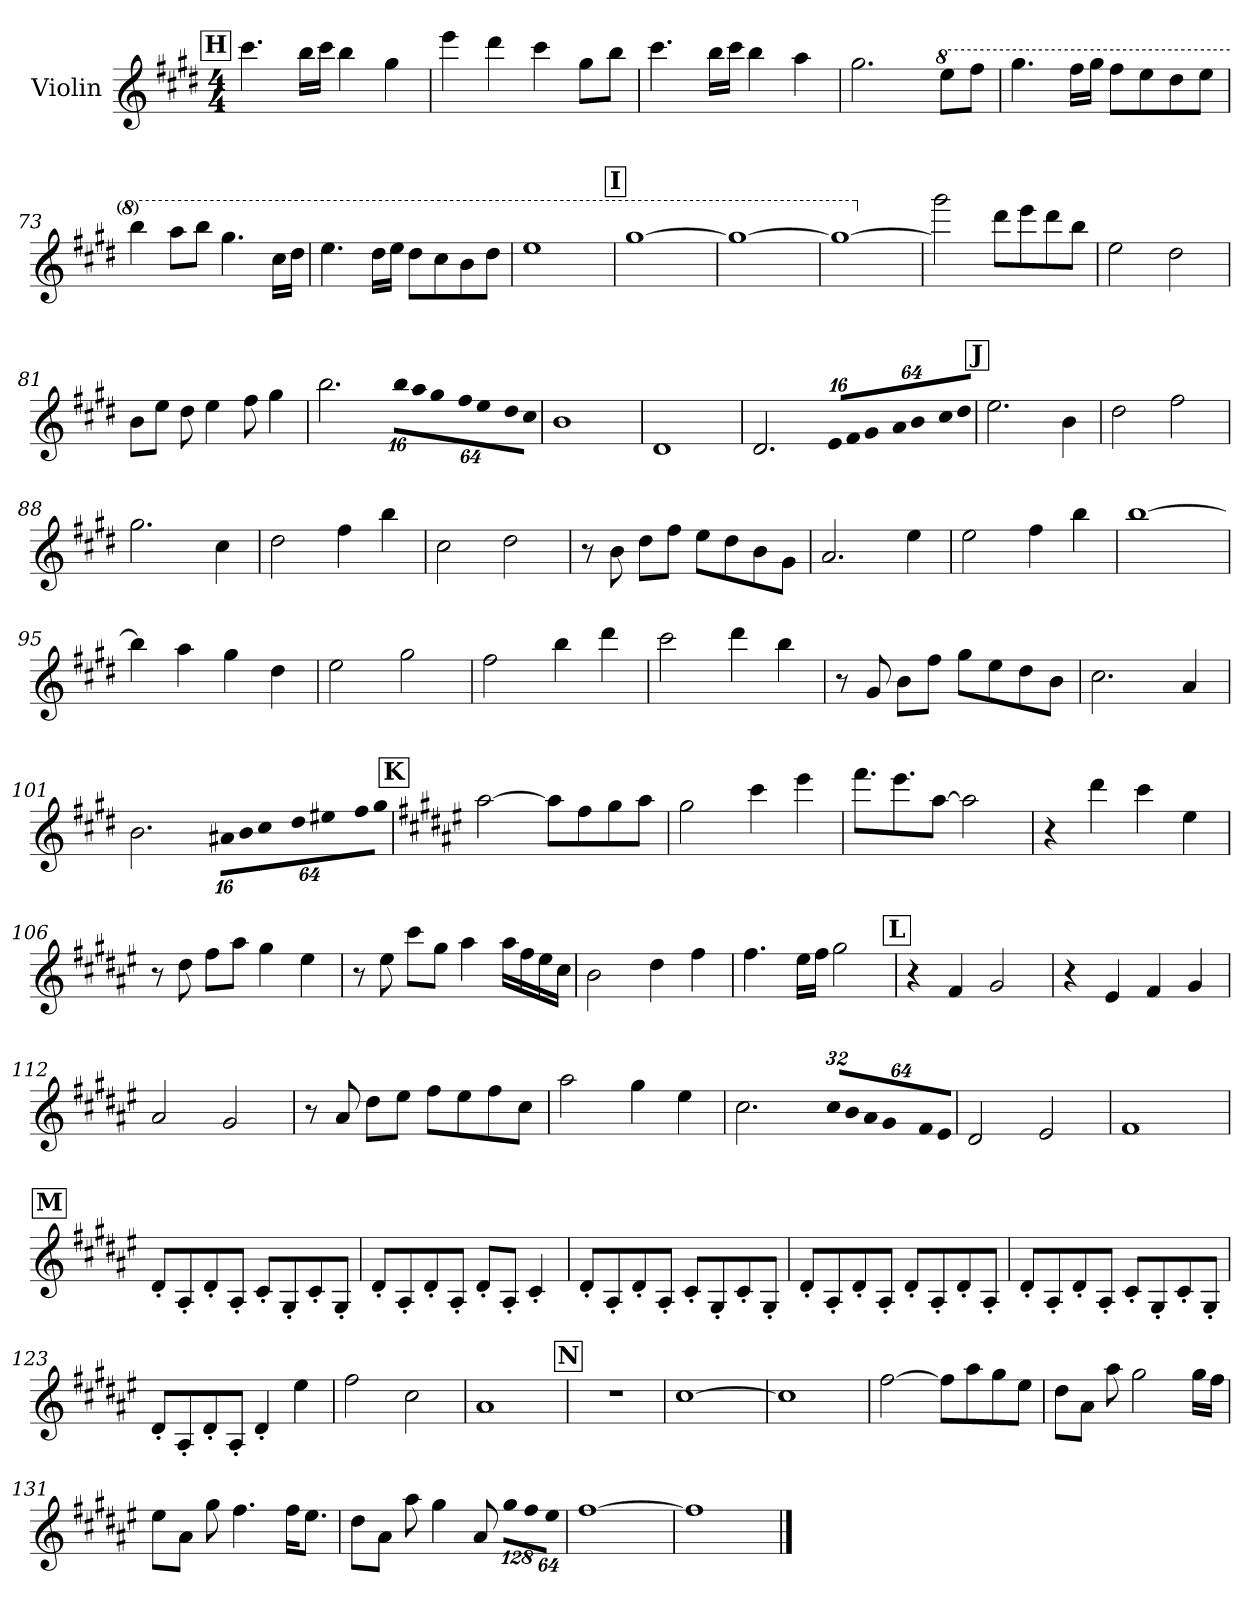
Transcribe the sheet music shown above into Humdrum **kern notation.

**kern
*part1
*staff1
*I"Violin
*I'Vln.
*clefG2
*k[f#c#g#d#]
*E:
*M4/4
!!LO:REH:place=s1:color=#000000:enc=box:fs=13.9518:t=H
=68
4.ccc#i\
16bbi\LL
16ccc#i\JJ
4bbi\
4gg#i\
=69
4eeei\
4ddd#i\
4ccc#i\
8gg#i\L
8bbi\J
=70
4.ccc#i\
16bbi\LL
16ccc#i\JJ
4bbi\
4aai\
!!LO:LB:g=z
=71
2.gg#i\
*8va
8eeei\L
8fff#i\J
=72
4.ggg#i\
16fff#i\LL
16ggg#i\JJ
8fff#i\L
8eeei\
8ddd#i\
8eeei\J
=73
4bbbi\
8aaai\L
8bbbi\J
4.ggg#i\
16ccc#i\LL
16ddd#i\JJ
=74
4.eeei\
16ddd#i\LL
16eeei\JJ
8ddd#i\L
8ccc#i\
8bbi\
8ddd#i\J
=75
1eeei
!!LO:LB:g=z
!!LO:REH:place=s1:color=#000000:enc=box:fs=13.9518:t=I
=76
[>1ggg#i
=77
1ggg#i_>
=78
1ggg#i_>
=79
*X8va
2ggg#i\]
8ddd#i\L
8eeei\
8ddd#i\
8bbi\J
=80
2eei\
2dd#i\
=81
8bi\L
8eei\J
8dd#i\
4eei\
8ff#i\
4gg#i\
=82
2.bbi\
*Xbrackettup
!LO:N:vis=16
256%9bbi\LL
!LO:N:vis=16
1024%37aai\
!LO:N:vis=16
256%9gg#i\
!LO:N:vis=16
1024%37ff#i\
!LO:N:vis=16
256%9eei\
!LO:N:vis=16
1024%37dd#i\
!LO:N:vis=16
1024%37cc#i\JJ
!!LO:LB:g=z
=83
1bi
=84
1d#i
=85
2.d#i/
!LO:N:vis=16
256%9ei/LL
!LO:N:vis=16
1024%37f#i/
!LO:N:vis=16
256%9g#i/
!LO:N:vis=16
1024%37ai/
!LO:N:vis=16
256%9bi/
!LO:N:vis=16
1024%37cc#i/
!LO:N:vis=16
1024%37dd#i/JJ
!!LO:REH:place=s1:color=#000000:enc=box:fs=13.9518:t=J
=86
2.eei\
4bi\
=87
2dd#i\
2ff#i\
=88
2.gg#i\
4cc#i\
=89
2dd#i\
4ff#i\
4bbi\
!!LO:LB:g=z
=90
2cc#i\
2dd#i\
=91
8r
8bi\
8dd#i\L
8ff#i\J
8eei\L
8dd#i\
8bi\
8g#i\J
=92
2.ai/
4eei\
=93
2eei\
4ff#i\
4bbi\
=94
[>1bbi
=95
4bbi\]
4aai\
4gg#i\
4dd#i\
=96
2eei\
2gg#i\
!!LO:LB:g=z
=97
2ff#i\
4bbi\
4ddd#i\
=98
2ccc#i\
4ddd#i\
4bbi\
=99
8r
8g#i/
8bi\L
8ff#i\J
8gg#i\L
8eei\
8dd#i\
8bi\J
=100
2.cc#i\
4ai/
=101
2.bi\
!LO:N:vis=16
256%9a#Xi\LL
!LO:N:vis=16
1024%37bi\
!LO:N:vis=16
256%9cc#i\
!LO:N:vis=16
1024%37dd#i\
!LO:N:vis=16
256%9ee#Xi\
!LO:N:vis=16
1024%37ff#i\
!LO:N:vis=16
1024%37gg#i\JJ
!!LO:LB:g=z
!!LO:REH:place=s1:color=#000000:enc=box:fs=13.9518:t=K
=102
*k[f#c#g#d#a#e#]
*F#:
[>2aa#i\
8aa#i\L]
8ff#i\
8gg#i\
8aa#i\J
=103
2gg#i\
4ccc#i\
4eee#i\
=104
8.fff#i\L
8.eee#i\
[>8aa#i\J
2aa#i\]
=105
4r
4ddd#i\
4ccc#i\
4ee#i\
!!LO:LB:g=z
=106
8r
8dd#i\
8ff#i\L
8aa#i\J
4gg#i\
4ee#i\
=107
8r
8ee#i\
8ccc#i\L
8gg#i\J
4aa#i\
16aa#i\LL
16ff#i\
16ee#i\
16cc#i\JJ
=108
2bi\
4dd#i\
4ff#i\
=109
4.ff#i\
16ee#i\LL
16ff#i\JJ
2gg#i\
!!LO:LB:g=z
!!LO:REH:place=s1:color=#000000:enc=box:fs=13.9518:t=L
=110
4r
4f#i/
2g#i/
=111
4r
4e#i/
4f#i/
4g#i/
=112
2a#i/
2g#i/
=113
8r
8a#i/
8dd#i\L
8ee#i\J
8ff#i\L
8ee#i\
8ff#i\
8cc#i\J
=114
2aa#i\
4gg#i\
4ee#i\
=115
2.cc#i\
!LO:N:vis=16
512%21cc#i/LL
!LO:N:vis=16
1024%43bi/
!LO:N:vis=16
1024%43a#i/
!LO:N:vis=16
512%21g#i/
!LO:N:vis=16
1024%43f#i/
!LO:N:vis=16
1024%43e#i/JJ
!!LO:PB:g=z
=116
2d#i/
2e#i/
=117
1f#i
!!LO:REH:place=s1:color=#000000:enc=box:fs=13.9518:t=M
=118
8d#'i/L
8A#'i/
8d#'i/
8A#'i/J
8c#'i/L
8G#'i/
8c#'i/
8G#'i/J
=119
8d#'i/L
8A#'i/
8d#'i/
8A#'i/J
8d#'i/L
8A#'i/J
4c#'i/
=120
8d#'i/L
8A#'i/
8d#'i/
8A#'i/J
8c#'i/L
8G#'i/
8c#'i/
8G#'i/J
!!LO:LB:g=z
=121
8d#'i/L
8A#'i/
8d#'i/
8A#'i/J
8d#'i/L
8A#'i/
8d#'i/
8A#'i/J
=122
8d#'i/L
8A#'i/
8d#'i/
8A#'i/J
8c#'i/L
8G#'i/
8c#'i/
8G#'i/J
=123
8d#'i/L
8A#'i/
8d#'i/
8A#'i/J
4d#'i/
4ee#i\
=124
2ff#i\
2cc#i\
=125
1a#i
!!LO:LB:g=z
!!LO:REH:place=s1:color=#000000:enc=box:fs=13.9518:t=N
=126
1r
=127
[>1cc#i
=128
1cc#i]
=129
[>2ff#i\
8ff#i\L]
8aa#i\
8gg#i\
8ee#i\J
=130
8dd#i\L
8a#i\J
8aa#i\
2gg#i\
16gg#i\LL
16ff#i\JJ
!!LO:LB:g=z
=131
8ee#i\L
8a#i\J
8gg#i\
4.ff#i\
16ff#i\KL
8.ee#i\J
=132
8dd#i\L
8a#i\J
8aa#i\
4gg#i\
8a#i/
!LO:N:vis=8
1024%85gg#i\L
!LO:N:vis=8
1024%85ff#i\
!LO:N:vis=8
512%43ee#i\J
=133
[>1ff#i
=134
1ff#i]
==
*-
